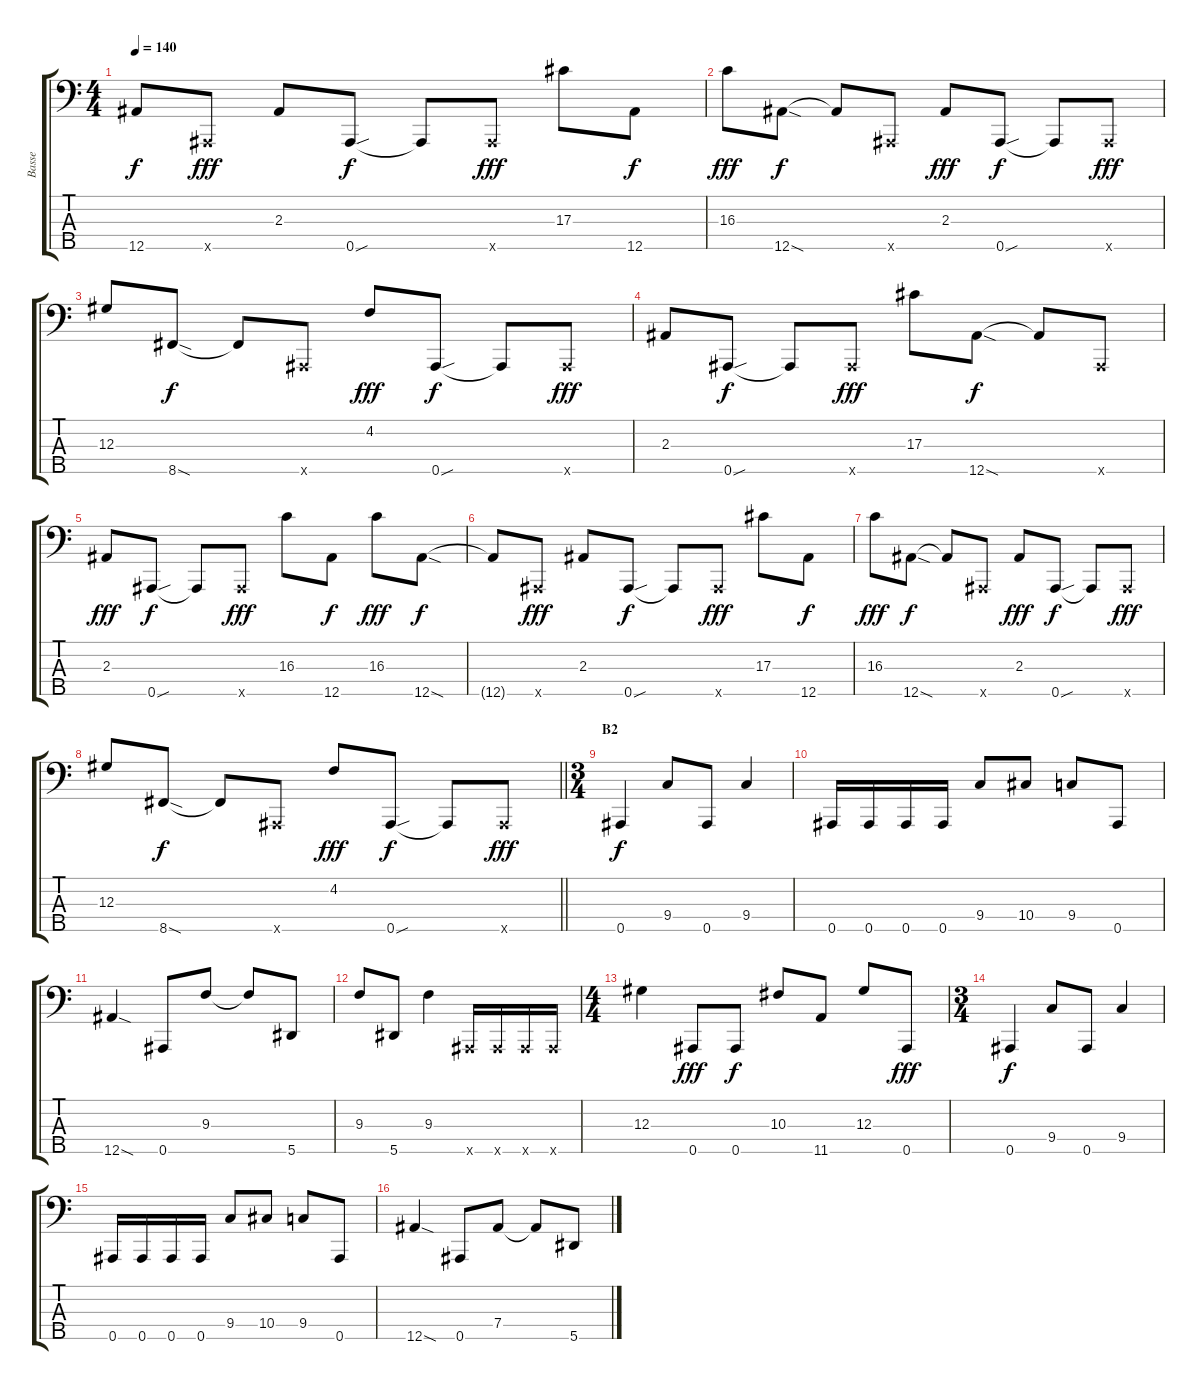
\track ("Basse" "Basse") {instrument electricbasspick}
\staff {score tabs}
\tuning (Gb2 Db2 Ab1 Eb1 Bb0) {hide}
\ts (4 4)
\tempo 140
\clef f4
\ks c
12.5{t}.8{dy f} 0.5{x}.8{dy fff} 2.3.8 0.5{sou}.8{dy f} 0.5{t}.8 0.5{x}.8{dy fff} 17.3.8 12.5.8{dy f} |
16.3.8{dy fff} 12.5{sod}.8{dy f} 12.5{t}.8 0.5{x}.8 2.3.8{dy fff} 0.5{sou}.8{dy f} 0.5{t}.8 0.5{x}.8{dy fff} |
12.3.8 8.5{sod}.8{dy f} 8.5{t}.8 0.5{x}.8 4.2.8{dy fff} 0.5{sou}.8{dy f} 0.5{t}.8 0.5{x}.8{dy fff} |
2.3.8 0.5{sou}.8{dy f} 0.5{t}.8 0.5{x}.8{dy fff} 17.3.8 12.5{sod}.8{dy f} 12.5{t}.8 0.5{x}.8 |
2.3.8{dy fff} 0.5{sou}.8{dy f} 0.5{t}.8 0.5{x}.8{dy fff} 16.3.8 12.5.8{dy f} 16.3.8{dy fff} 12.5{sod}.8{dy f} |
12.5{t}.8 0.5{x}.8{dy fff} 2.3.8 0.5{sou}.8{dy f} 0.5{t}.8 0.5{x}.8{dy fff} 17.3.8 12.5.8{dy f} |
16.3.8{dy fff} 12.5{sod}.8{dy f} 12.5{t}.8 0.5{x}.8 2.3.8{dy fff} 0.5{sou}.8{dy f} 0.5{t}.8 0.5{x}.8{dy fff} |
\barLineRight lightlight
12.3.8 8.5{sod}.8{dy f} 8.5{t}.8 0.5{x}.8 4.2.8{dy fff} 0.5{sou}.8{dy f} 0.5{t}.8 0.5{x}.8{dy fff} |
\ts (3 4)
\section ("" "B2")
0.5.4{dy f} 9.4.8 0.5.8 9.4.4 |
0.5.16 0.5.16 0.5.16 0.5.16 9.4.8 10.4.8 9.4.8 0.5.8 |
12.5{sod}.4 0.5.8 9.3.8 9.3{t}.8 5.5.8 |
9.3.8 5.5.8 9.3.4 0.5{x}.16 0.5{x}.16 0.5{x}.16 0.5{x}.16 |
\ts (4 4)
12.3.4 0.5.8{dy fff} 0.5.8{dy f} 10.3.8 11.5.8 12.3.8 0.5.8{dy fff} |
\ts (3 4)
0.5.4{dy f} 9.4.8 0.5.8 9.4.4 |
0.5.16 0.5.16 0.5.16 0.5.16 9.4.8 10.4.8 9.4.8 0.5.8 |
12.5{sod}.4 0.5.8 7.4.8 7.4{t}.8 5.5.8
